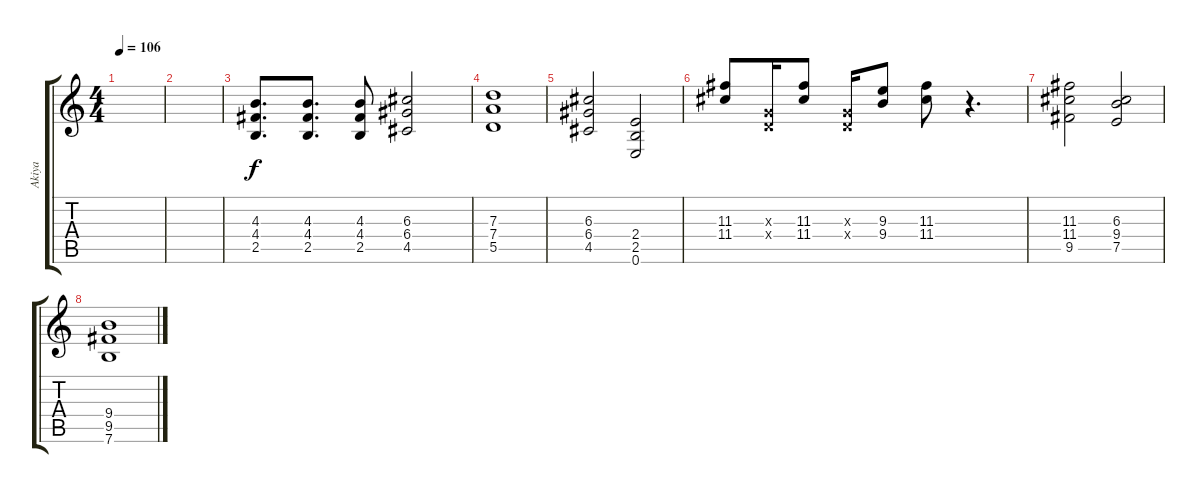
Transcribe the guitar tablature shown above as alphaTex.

\track ("Akiya" "Akiya") {instrument overdrivenguitar}
\staff {score tabs}
\tuning (E4 B3 G3 D3 A2 E2) {hide}
\ts (4 4)
\tempo 106
\clef g2
\ks c
|
|
(4.3 4.4 2.5).8{d volume 10} (4.3 4.4 2.5).8{d} (4.3 4.4 2.5).8 (6.3 6.4 4.5).2 |
(7.3 7.4 5.5).1 |
(6.3 6.4 4.5).2 (2.4 2.5 0.6).2 |
(11.3 11.4).8 (0.3{x} 0.4{x}).16 (11.3 11.4).8 (0.3{x} 0.4{x}).16 (9.3 9.4).8 (11.3 11.4).8 r.4{d} |
(11.3 11.4 9.5).2 (6.3 9.4 7.5).2 |
(9.4 9.5 7.6).1
